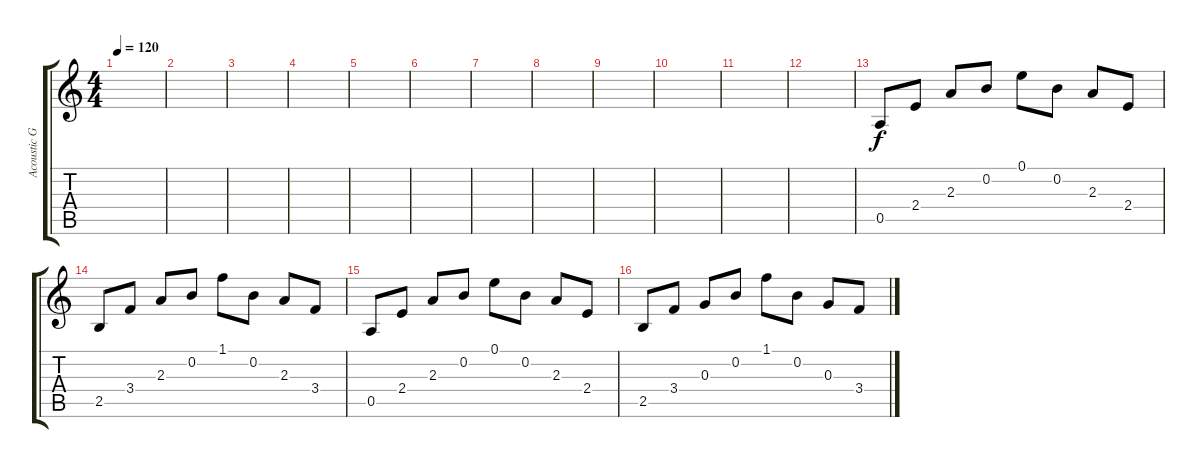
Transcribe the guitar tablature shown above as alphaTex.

\track ("Acoustic Guitar" "Acoustic G") {instrument acousticguitarsteel}
\staff {score tabs}
\tuning (E4 B3 G3 D3 A2 E2) {hide}
\ts (4 4)
\tempo 120
\clef g2
\ks c
|
|
|
|
|
|
|
|
|
|
|
|
0.5.8 2.4.8 2.3.8 0.2.8 0.1.8 0.2.8 2.3.8 2.4.8 |
2.5.8 3.4.8 2.3.8 0.2.8 1.1.8 0.2.8 2.3.8 3.4.8 |
0.5.8 2.4.8 2.3.8 0.2.8 0.1.8 0.2.8 2.3.8 2.4.8 |
2.5.8 3.4.8 0.3.8 0.2.8 1.1.8 0.2.8 0.3.8 3.4.8
